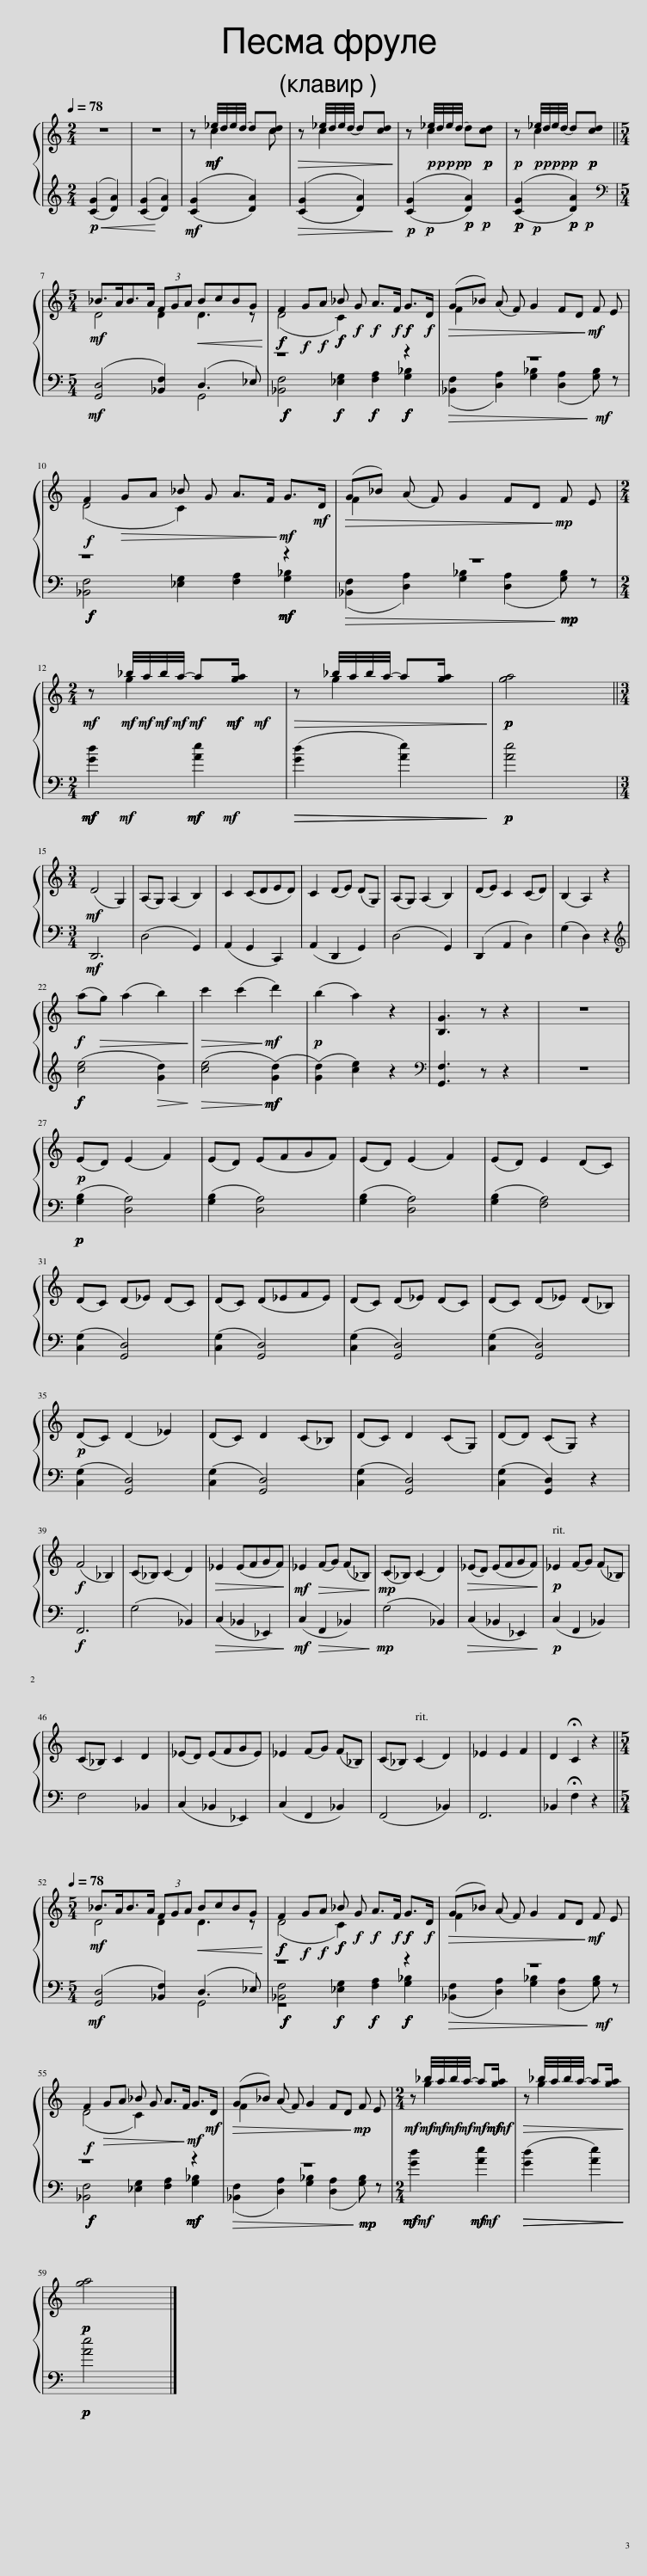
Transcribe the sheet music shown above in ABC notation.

X:1
%%score { ( 1 3 ) | ( 2 4 5 6 ) }
L:1/8
Q:1/4=78
M:2/4
I:linebreak $
K:C
V:1 treble
V:3 treble
V:2 treble
V:4 treble
V:5 treble
V:6 treble
V:1
 z4 | z4 | z!mf!!mf! _e/4d/4e/4(d/4 d)[cd] |!>(! z _e/4d/4e/4(d/4 d)[cd]!>)! | z!p! _e/4!p!d/4!p!e/4!p!(d/4!p! d)!p!!p![cd] | %5
!p! z!p! _e/4!p!d/4!p!e/4!p!(d/4!p! d)!p!!p![cd] ||$[M:5/4]!mf! _B>AB>A (3FGA!<(! BcBG!<)! |!f!!f! F2!f! G!f!A!f!!f! _B!f! G!f! A>!f!F!f!!f! G>!f!D |!>(! (G_B) (A F) G2 FD!>)!!mf! F E |$!f! F2!>(! GA _B G A>F!>)!!mf! G>!mf!D | %10
!>(! (G_B) (A F) G2 FD!>)!!mp! F E |$[M:2/4]!mf! z!mf! _b/4!mf!a/4!mf!b/4!mf!a/4-!mf! a!mf!!mf![ga]/!mf! x/ |!>(! z _b/4a/4b/4a/4- a[ga]/ x/!>)! |!p!!p! [ga]4 ||$[M:3/4]!mf! (D4 G,2) | %15
 (A,G,) (A,2 B,2) | C2 (CDED) | C2 (DE) (DG,) | (A,G,) (A,2 B,2) | (DE) C2 (CD) | %20
 (B,2 A,2) z2 |$!f! (a!>(!g) (a2 b2)!>)! |!>(! c'2 (c'2!>)!!mf! d'2) |!p! (b2 a2) z2 | [B,G]3 z z2 | %25
 z6 |$!p! (ED) (E2 F2) | (ED) (EFGF) | (ED) (E2 F2) | (ED) E2 (DC) |$ %30
 (DC) (D_E) (DC) | (DC) (D_EFE) | (DC) (D_E) (DC) | (DC) (D_E) (D_B,) |$!p! (DC) (D2 _E2) | %35
 (DC) D2 (C_B,) | (DC) D2 (CG,) | (DD) (CG,) z2 |$!f! (F4 _B,2) | (C_B,) (C2 D2) | %40
!>(! _E2 (EFGF)!>)! |!mf! _E2!>(! (FG) (F_B,)!>)! |!mp! (C_B,) (C2 D2) |!>(! (_ED) (EFGF)!>)! |!p! _E2 (FG) (F_B,) |$ %45
 (C_B,) C2 D2 | (_ED) (EFGE) | _E2 (FG) (F_B,) | (C_B,)[Q:1/4=78] (C2[Q:1/4=75] D2) |[Q:1/4=73] _E2[Q:1/4=71] E2[Q:1/4=69] F2 | %50
[Q:1/4=66] D2[Q:1/4=64] !fermata!C2[Q:1/4=62] z2 ||$[M:5/4]!mf![Q:1/4=78] _B>AB>A (3FGA!<(! BcBG!<)! |!f!!f! F2!f! G!f!A!f!!f! _B!f! G!f! A>!f!F!f!!f! G>!f!D |!>(! (G_B) (A F) G2 FD!>)!!mf! F E |$!f! F2!>(! GA _B G A>F!>)!!mf! G>!mf!D | %55
!>(! (G_B) (A F) G2 FD!>)!!mp! F E |[M:2/4]!mf! z!mf! _b/4!mf!a/4!mf!b/4!mf!a/4-!mf! a!mf!!mf![ga]/!mf! x/ |!>(! z _b/4a/4b/4a/4- a[ga]/ x/!>)! |$!p!!p! [ga]4 |] %59
V:2
!p!!<(! (([CG]2 [DA]2)) | (([CG]2!<)! [DA]2)) |!mf! (([CG]2 [DA]2)) |!>(! (([CG]2 [DA]2))!>)! |!p! (([CG]2!p!!p! [DA]2))!p! | %5
!p!!p!!p! (([CG]2!p!!p! [DA]2))!p! ||$[M:5/4][K:bass]!mf![I:staff -1] D4 D2 D3[I:staff +1] z |!f!!f!!f! z8!f!!f!!f! z2 |!>(! z10!>)! |$!f!!f!!f! z8!mf!!mf!!mf! z2 | %10
!>(! z10!>)! |$[M:2/4]!mf!!mf!!mf! [Gd]2!mf!!mf! [Ae]2!mf! |!>(!!>(! ([Gd]2 [Ae]2)!>)!!>)! |!p!!p! [Ae]4 ||$[M:3/4]!mf! D,,6 | %15
 (D,4 G,,2) | (A,,2 G,,2 C,,2) | (A,,2 D,,2 G,,2) | (D,4 G,,2) | (D,,2 A,,2 D,2) | %20
 (G,2 D,2) z2 |$[K:treble]!f!!f! ([ce]4!>(! [Gd]2)!>)! |!>(! ([ce]4!>)!!mf!!mf! ([Gd]2) | ([Gd]2) [ce]2) z2 |[K:bass] [G,,F,]3 z z2 | %25
 z6 |$!p!!p! ([G,B,]2 [D,A,]4) | ([G,B,]2 [D,A,]4) | ([G,B,]2 [D,A,]4) | ([G,B,]2 [F,A,]4) |$ %30
 ([C,G,]2 [G,,D,]4) | ([C,G,]2 [G,,D,]4) | ([C,G,]2 [G,,D,]4) | ([C,G,]2 [G,,D,]4) |$ ([C,G,]2 [G,,D,]4) | %35
 ([C,G,]2 [G,,D,]4) | ([C,G,]2 [G,,D,]4) | ([C,G,]2 [G,,D,]2) z2 |$!f! F,,6 | (G,4 _B,,2) | %40
!>(! (C,2 _B,,2 _E,,2)!>)! |!mf! (C,2!>(! F,,2 _B,,2)!>)! |!mp! (G,4 _B,,2) |!>(! (C,2 _B,,2 _E,,2)!>)! |!p! (C,2 F,,2 _B,,2) |$ %45
 F,4 _B,,2 | (C,2 _B,,2 _E,,2) | (C,2 F,,2 _B,,2) | (F,,4 _B,,2) | F,,6 | %50
 _B,,2 !fermata!F,2 z2 ||$[M:5/4]!mf![I:staff -1] D4 D2 D3[I:staff +1] z |!f!!f!!f! z8!f!!f!!f! z2 |!>(! z10!>)! |$!f!!f!!f! z8!mf!!mf!!mf! z2 | %55
!>(! z10!>)! |[M:2/4]!mf!!mf!!mf! [Gd]2!mf!!mf! [Ae]2!mf! |!>(!!>(! ([Gd]2 [Ae]2)!>)!!>)! |$!p!!p! [Ae]4 |] %59
V:3
 x4 | x4 | x c2 c | x4 | x4 | %5
 x4 ||$[M:5/4] x10 | (D4 C2) x4 | F2 x8 |$ (D4 C2) x4 | %10
 F2 x8 |$[M:2/4] x4 | x4 | x4 ||$[M:3/4] x6 | %15
 x6 | x6 | x6 | x6 | x6 | %20
 x6 |$ x6 | x6 | x6 | x6 | %25
 x6 |$ x6 | x6 | x6 | x6 |$ %30
 x6 | x6 | x6 | x6 |$ x6 | %35
 x6 | x6 | x6 |$ x6 | x6 | %40
 x6 | x6 | x6 | x6 | x6 |$ %45
 x6 | x6 | x6 | x6 | x6 | %50
 x6 ||$[M:5/4] x10 | (D4 C2) x4 | F2 x8 |$ (D4 C2) x4 | %55
 F2 x8 |[M:2/4] x4 | x4 |$ x4 |] %59
V:4
 x4 | x4 | x4 | x[I:staff -1] c2 x | x!p! c2 x | %5
 x!p! c2 x ||$[M:5/4][I:staff +1][K:bass] ([G,,D,]4 [_B,,F,]2) (D,3 _E,) | [_B,,F,]4!f!!f! [_E,G,]2!f!!f! [F,A,]2 [G,_B,]2 | x10 |$ [_B,,F,]4 [_E,G,]2 [F,A,]2 [G,_B,]2 | %10
 x10 |$[M:2/4] x!mf![I:staff -1] g2 x | x g2 x | x4 ||$[M:3/4] x6 | %15
 x6 | x6 | x6 | x6 | x6 | %20
 x6 |$[I:staff +1][K:treble] x6 | x6 | x6 |[K:bass] x6 | %25
 x6 |$ x6 | x6 | x6 | x6 |$ %30
 x6 | x6 | x6 | x6 |$ x6 | %35
 x6 | x6 | x6 |$ x6 | x6 | %40
 x6 | x6 | x6 | x6 | x6 |$ %45
 x6 | x6 | x6 | x6 | x6 | %50
 x6 ||$[M:5/4] ([G,,D,]4 [_B,,F,]2) (D,3 _E,) | [_B,,F,]4!f!!f! [_E,G,]2!f!!f! [F,A,]2 [G,_B,]2 | x10 |$ [_B,,F,]4 [_E,G,]2 [F,A,]2 [G,_B,]2 | %55
 x10 |[M:2/4] x!mf![I:staff -1] g2 x | x g2 x |$ x4 |] %59
V:5
 x4 | x4 | x4 | x4 | x4 | %5
 x4 ||$[M:5/4][K:bass] x6 G,,4 | x10 | x10 |$ x10 | %10
 x10 |$[M:2/4] x4 | x4 | x4 ||$[M:3/4] x6 | %15
 x6 | x6 | x6 | x6 | x6 | %20
 x6 |$[K:treble] x6 | x6 | x6 |[K:bass] x6 | %25
 x6 |$ x6 | x6 | x6 | x6 |$ %30
 x6 | x6 | x6 | x6 |$ x6 | %35
 x6 | x6 | x6 |$ x6 | x6 | %40
 x6 | x6 | x6 | x6 | x6 |$ %45
 x6 | x6 | x6 | x6 | x6 | %50
 x6 ||$[M:5/4] x6 G,,4 | x10 | x10 |$ x10 | %55
 x10 |[M:2/4] x4 | x4 |$ x4 |] %59
V:6
 x4 | x4 | x4 | x4 | x4 | %5
 x4 ||$[M:5/4][K:bass] x10 | x10 | ([_B,,F,]2 [D,A,]2) [G,_B,]2 ([D,A,]2!mf! [G,B,]) z |$ x10 | %10
 ([_B,,F,]2 [D,A,]2) [G,_B,]2 ([D,A,]2!mp!!mp! [G,B,]) z |$[M:2/4] x4 | x4 | x4 ||$[M:3/4] x6 | %15
 x6 | x6 | x6 | x6 | x6 | %20
 x6 |$[K:treble] x6 | x6 | x6 |[K:bass] x6 | %25
 x6 |$ x6 | x6 | x6 | x6 |$ %30
 x6 | x6 | x6 | x6 |$ x6 | %35
 x6 | x6 | x6 |$ x6 | x6 | %40
 x6 | x6 | x6 | x6 | x6 |$ %45
 x6 | x6 | x6 | x6 | x6 | %50
 x6 ||$[M:5/4] x10 | z8 x2 | ([_B,,F,]2 [D,A,]2) [G,_B,]2 ([D,A,]2!mf! [G,B,]) z |$ x10 | %55
 ([_B,,F,]2 [D,A,]2) [G,_B,]2 ([D,A,]2!mp!!mp! [G,B,]) z |[M:2/4] x4 | x4 |$ x4 |] %59
